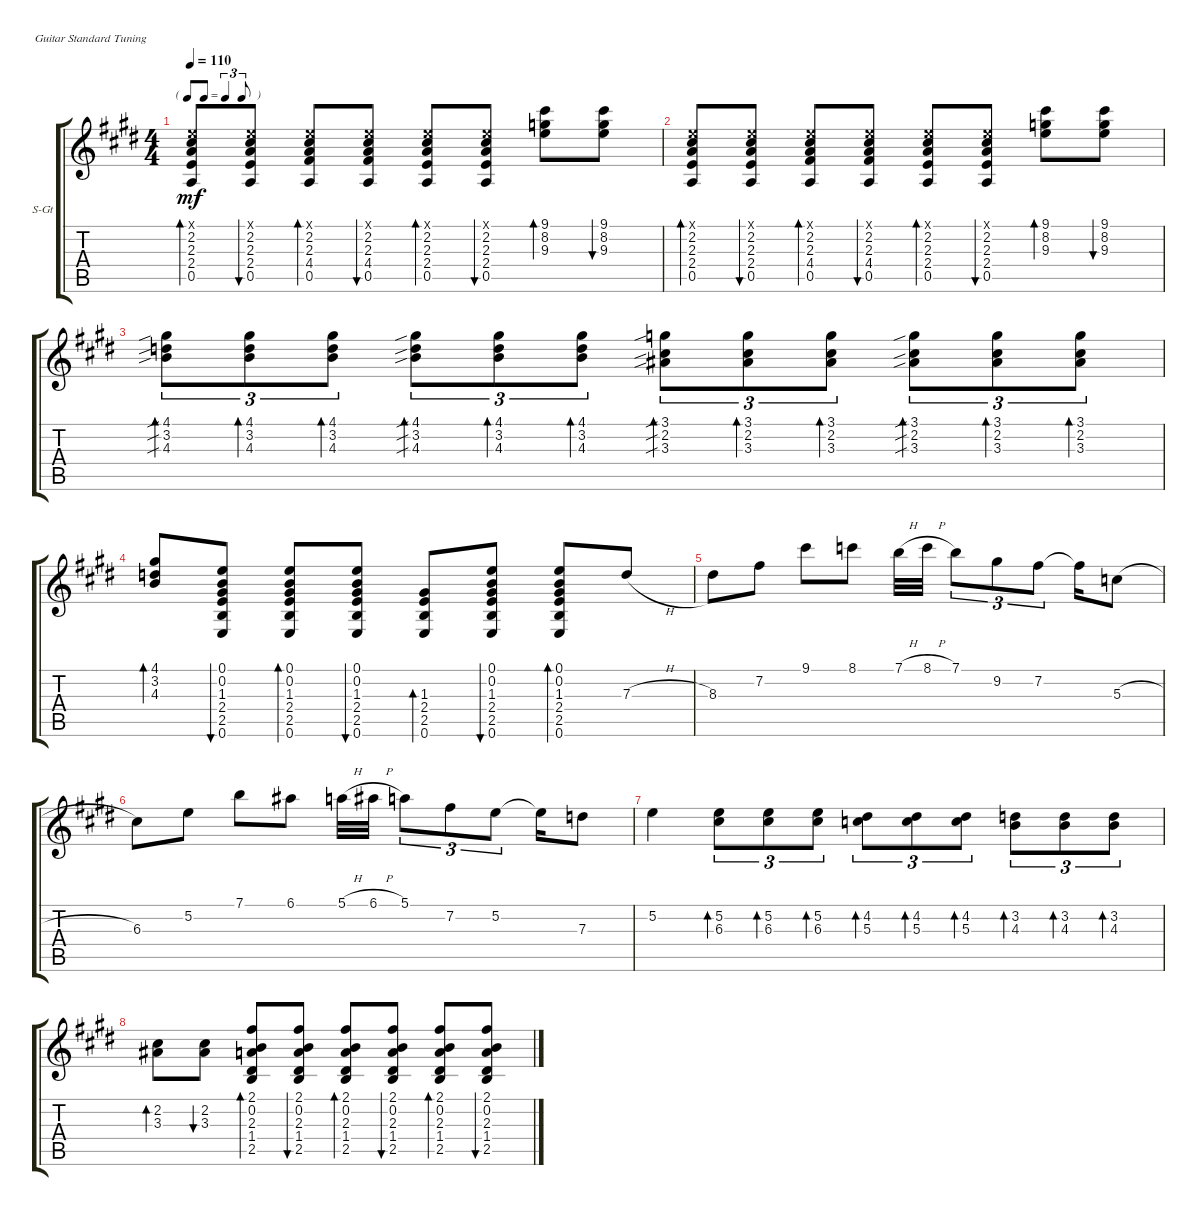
\defaultSystemsLayout 4
\bracketExtendMode groupsimilarinstruments
\firstSystemTrackNameOrientation horizontal
\otherSystemsTrackNameOrientation horizontal
\track ("Steel Guitar" "S-Gt") {instrument acousticguitarsteel}
\staff {score tabs}
\tuning (E4 B3 G3 D3 A2 E2)
\ts (4 4)
\tf triplet8th
\tempo 110
\clef g2
\ks e
(0.5 2.4 2.3 2.2 0.1{x}).8{bd 30 dy mf} (0.5 2.4 2.3 2.2 0.1{x}).8{bu 30} (0.5 4.4 2.3 2.2 0.1{x}).8{bd 30} (0.5 4.4 2.3 2.2 0.1{x}).8{bu 30} (0.5 2.4 2.3 2.2 0.1{x}).8{bd 30} (0.5 2.4 2.3 2.2 0.1{x}).8{bu 30} (9.1 8.2 9.3).8{bd 30} (9.1 8.2 9.3).8{bu 30} |
(0.5 2.4 2.3 2.2 0.1{x}).8{bd 30} (0.5 2.4 2.3 2.2 0.1{x}).8{bu 30} (0.5 4.4 2.3 2.2 0.1{x}).8{bd 30} (0.5 4.4 2.3 2.2 0.1{x}).8{bu 30} (0.5 2.4 2.3 2.2 0.1{x}).8{bd 30} (0.5 2.4 2.3 2.2 0.1{x}).8{bu 30} (9.1 8.2 9.3).8{bd 30} (9.1 8.2 9.3).8{bu 30} |
(4.1{sib} 3.2{sib} 4.3{sib}).8{tu (3 2) bd 30} (4.1 3.2 4.3).8{tu (3 2) bd 30} (4.1 3.2 4.3).8{tu (3 2) bd 30} (4.1{sib} 3.2{sib} 4.3{sib}).8{tu (3 2) bd 30} (4.1 3.2 4.3).8{tu (3 2) bd 30} (4.1 3.2 4.3).8{tu (3 2) bd 30} (3.1{sib} 2.2{sib} 3.3{sib}).8{tu (3 2) bd 30} (3.1 2.2 3.3).8{tu (3 2) bd 30} (3.1 2.2 3.3).8{tu (3 2) bd 30} (3.1{sib} 2.2{sib} 3.3{sib}).8{tu (3 2) bd 30} (3.1 2.2 3.3).8{tu (3 2) bd 30} (3.1 2.2 3.3).8{tu (3 2) bd 30} |
(4.1 3.2 4.3).8{bd 30} (0.6 2.5 2.4 1.3 0.2 0.1).8{bu 30} (0.6 2.5 2.4 1.3 0.2 0.1).8{bd 30} (0.6 2.5 2.4 1.3 0.2 0.1).8{bu 30} (0.6 2.5 2.4 1.3).8{bd 30} (0.6 2.5 2.4 1.3 0.2 0.1).8{bu 30} (0.6 2.5 2.4 1.3 0.2 0.1).8{bd 30} 7.3{h}.8 |
8.3.8 7.2.8 9.1.8 8.1.8 7.1{h}.32 8.1{h}.32 7.1.8{tu (3 2)} 9.2.8{tu (3 2)} 7.2.8{tu (3 2)} 7.2{t}.16 5.3{h}.8 |
6.3.8 5.2.8 7.1.8 6.1.8 5.1{h}.32 6.1{h}.32 5.1.8{tu (3 2)} 7.2.8{tu (3 2)} 5.2.8{tu (3 2)} 5.2{t}.16 7.3.8 |
5.2.4 (6.3 5.2).8{tu (3 2) bd 30} (6.3 5.2).8{tu (3 2) bd 30} (6.3 5.2).8{tu (3 2) bd 30} (5.3 4.2).8{tu (3 2) bd 30} (5.3 4.2).8{tu (3 2) bd 30} (5.3 4.2).8{tu (3 2) bd 30} (4.3 3.2).8{tu (3 2) bd 30} (4.3 3.2).8{tu (3 2) bd 30} (4.3 3.2).8{tu (3 2) bd 30} |
(3.3 2.2).8{bd 30} (3.3 2.2).8{bu 30} (2.5 1.4 2.3 0.2 2.1).8{bd 30} (2.5 1.4 2.3 0.2 2.1).8{bu 30} (2.5 1.4 2.3 0.2 2.1).8{bd 30} (2.5 1.4 2.3 0.2 2.1).8{bu 30} (2.5 1.4 2.3 0.2 2.1).8{bd 30} (2.5 1.4 2.3 0.2 2.1).8{bu 30}
